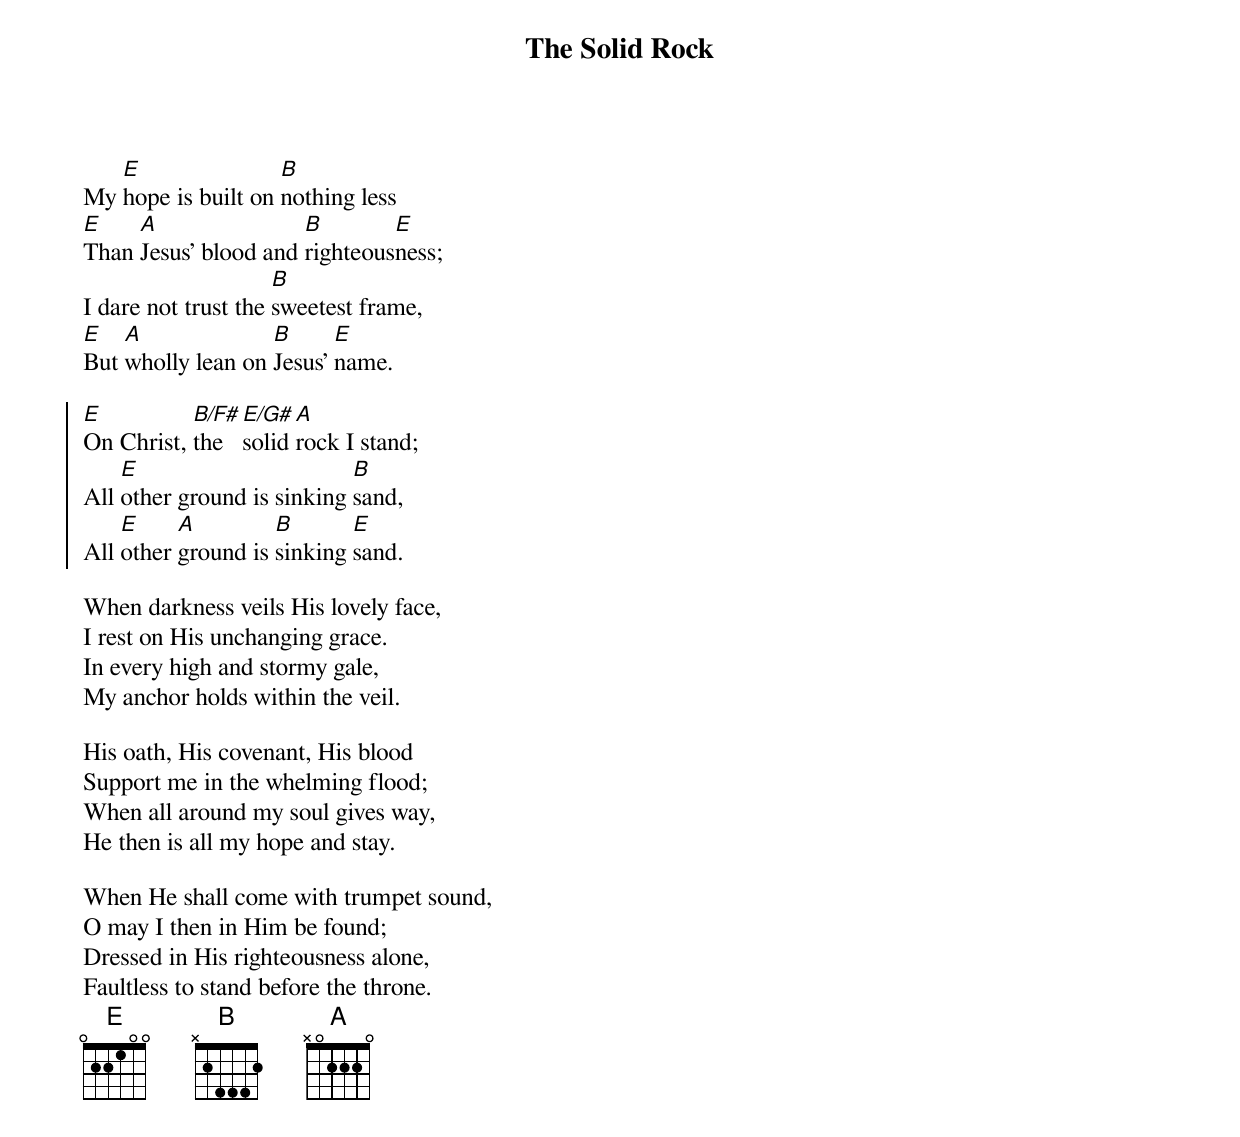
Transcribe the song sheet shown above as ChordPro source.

{t:The Solid Rock}
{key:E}
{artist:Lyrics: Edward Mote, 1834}
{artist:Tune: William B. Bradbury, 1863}
My [E]hope is built on [B]nothing less
[E]Than [A]Jesus' blood and [B]righteous[E]ness;
I dare not trust the [B]sweetest frame,
[E]But [A]wholly lean on [B]Jesus' [E]name.

{soc}
[E]On Christ, [B/F#]the [E/G#]solid [A]rock I stand;
All [E]other ground is sinking [B]sand,
All [E]other [A]ground is [B]sinking [E]sand.
{eoc}

When darkness veils His lovely face,
I rest on His unchanging grace.
In every high and stormy gale,
My anchor holds within the veil.

His oath, His covenant, His blood
Support me in the whelming flood;
When all around my soul gives way,
He then is all my hope and stay.

When He shall come with trumpet sound,
O may I then in Him be found;
Dressed in His righteousness alone,
Faultless to stand before the throne.
